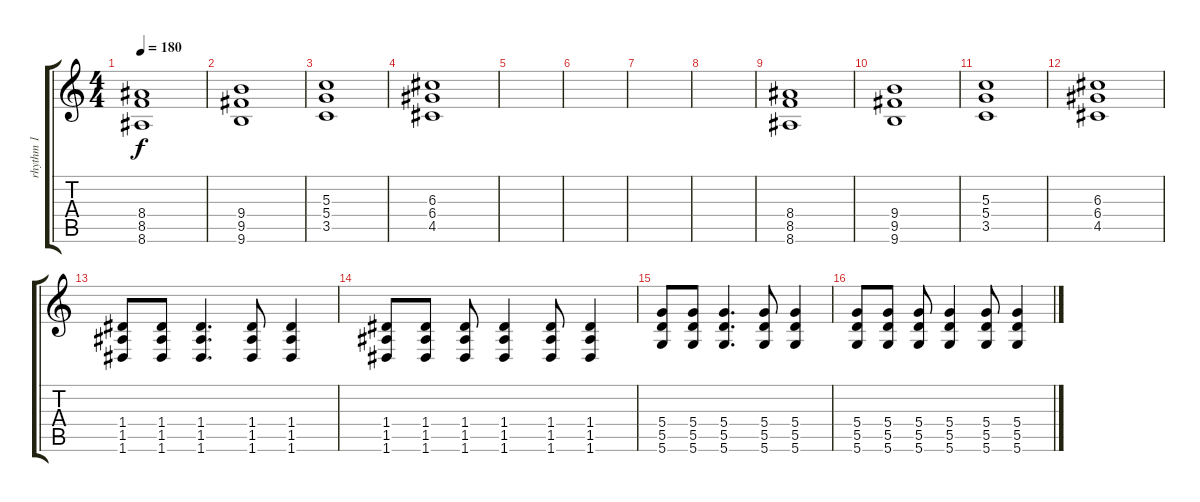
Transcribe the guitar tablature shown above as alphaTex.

\track ("rhythm 1" "rhythm 1") {instrument distortionguitar}
\staff {score tabs}
\tuning (E4 B3 G3 D3 A2 D2) {hide}
\ts (4 4)
\tempo 180
\clef g2
\ks c
(8.4 8.5 8.6).1{dy f} |
(9.4 9.5 9.6).1 |
(5.3 5.4 3.5).1 |
(6.3 6.4 4.5).1 |
|
|
|
|
(8.4 8.5 8.6).1 |
(9.4 9.5 9.6).1 |
(5.3 5.4 3.5).1 |
(6.3 6.4 4.5).1 |
(1.4 1.5 1.6).8 (1.4 1.5 1.6).8 (1.4 1.5 1.6).4{d} (1.4 1.5 1.6).8 (1.4 1.5 1.6).4 |
(1.4 1.5 1.6).8 (1.4 1.5 1.6).8 (1.4 1.5 1.6).8 (1.4 1.5 1.6).4 (1.4 1.5 1.6).8 (1.4 1.5 1.6).4 |
(5.4 5.5 5.6).8 (5.4 5.5 5.6).8 (5.4 5.5 5.6).4{d} (5.4 5.5 5.6).8 (5.4 5.5 5.6).4 |
(5.4 5.5 5.6).8 (5.4 5.5 5.6).8 (5.4 5.5 5.6).8 (5.4 5.5 5.6).4 (5.4 5.5 5.6).8 (5.4 5.5 5.6).4
